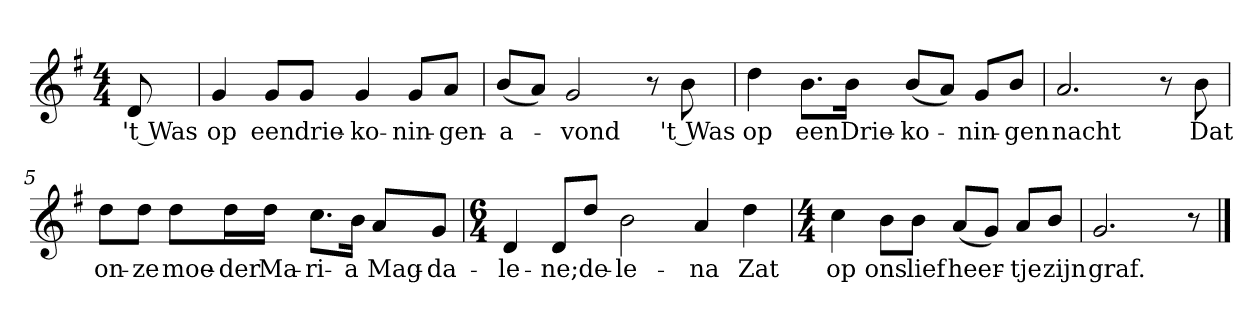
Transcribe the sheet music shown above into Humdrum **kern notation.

**kern	**text
*part1	*part1
*staff1	*staff1
*clefG2	*
*k[f#]	*
*G:	*
*M4/4	*
*MM120	*
=	=
8d	't Was
=1	=1
4g	op
8g/L	een
8g/J	drie-
4g	-ko-
8g/L	-nin-
8a/J	-gen-
=2	=2
(8b/L	-a-
8a/J)	.
2g	-vond
8r	.
8b	't Was
=3	=3
4dd	op
8.b\L	een
16b\Jk	Drie-
(8b/L	-ko-
8a/J)	.
8g/L	-nin-
8b/J	-gen
=4	=4
2.a	nacht
8r	.
8b	Dat
=5	=5
8dd\L	on-
8dd\J	-ze
8dd\L	moe-
16dd\L	-der
16dd\JJ	Ma-
8.cc\L	-ri-
16b\Jk	-a
8a/L	Mag-
8g/J	-da-
=6	=6
*M6/4	*
4d	-le-
8d/L	-ne;
8dd/J	de-
2b	-le-
4a	-na
4dd	Zat
=7	=7
*M4/4	*
4cc	op
8b\L	ons
8b\J	lief
(8a/L	heer-
8g/J)	.
8a/L	-tje
8b/J	zijn
=8	=8
2.g	graf.
8r	.
==	==
*-	*-
